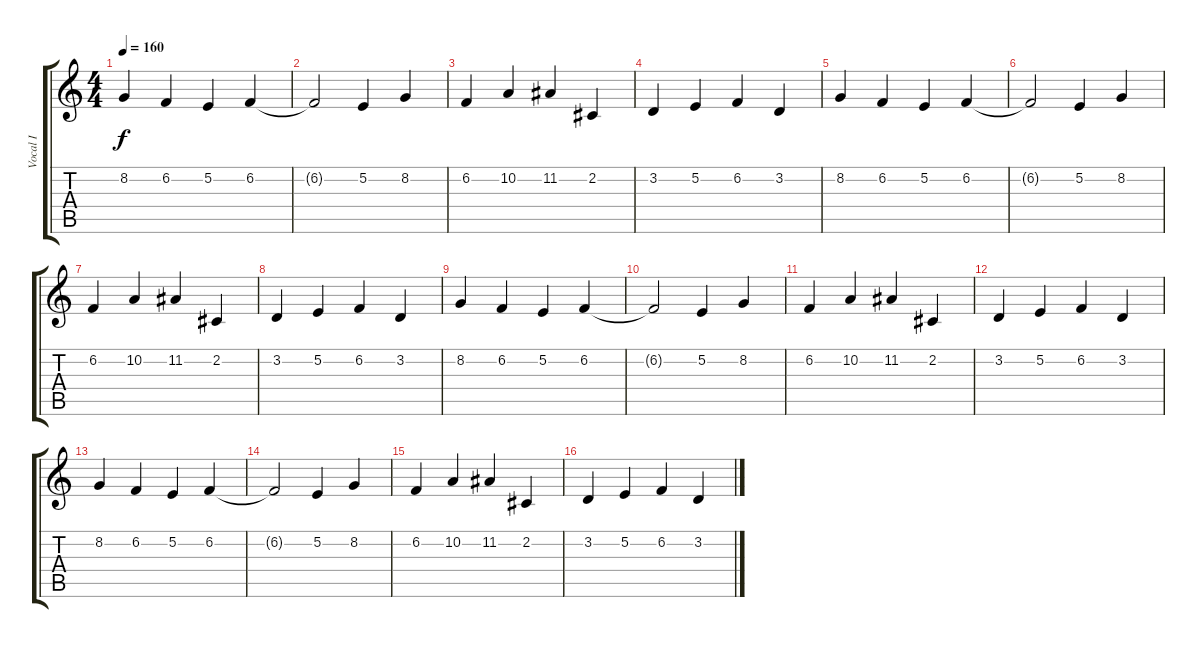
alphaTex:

\track ("Vocal I" "Vocal I") {instrument synthvoice}
\staff {score tabs}
\tuning (E4 B3 G3 D3 A2 E2) {hide}
\ts (4 4)
\tempo 160
\clef g2
\ks c
8.2.4{dy f} 6.2.4 5.2.4 6.2.4 |
6.2{t}.2 5.2.4 8.2.4 |
6.2.4 10.2.4 11.2.4 2.2.4 |
3.2.4 5.2.4 6.2.4 3.2.4 |
8.2.4 6.2.4 5.2.4 6.2.4 |
6.2{t}.2 5.2.4 8.2.4 |
6.2.4 10.2.4 11.2.4 2.2.4 |
3.2.4 5.2.4 6.2.4 3.2.4 |
8.2.4 6.2.4 5.2.4 6.2.4 |
6.2{t}.2 5.2.4 8.2.4 |
6.2.4 10.2.4 11.2.4 2.2.4 |
3.2.4 5.2.4 6.2.4 3.2.4 |
8.2.4 6.2.4 5.2.4 6.2.4 |
6.2{t}.2 5.2.4{volume 7} 8.2.4 |
6.2.4 10.2.4{volume 6} 11.2.4 2.2.4{volume 5} |
3.2.4 5.2.4{volume 4} 6.2.4 3.2.4{volume 3}
